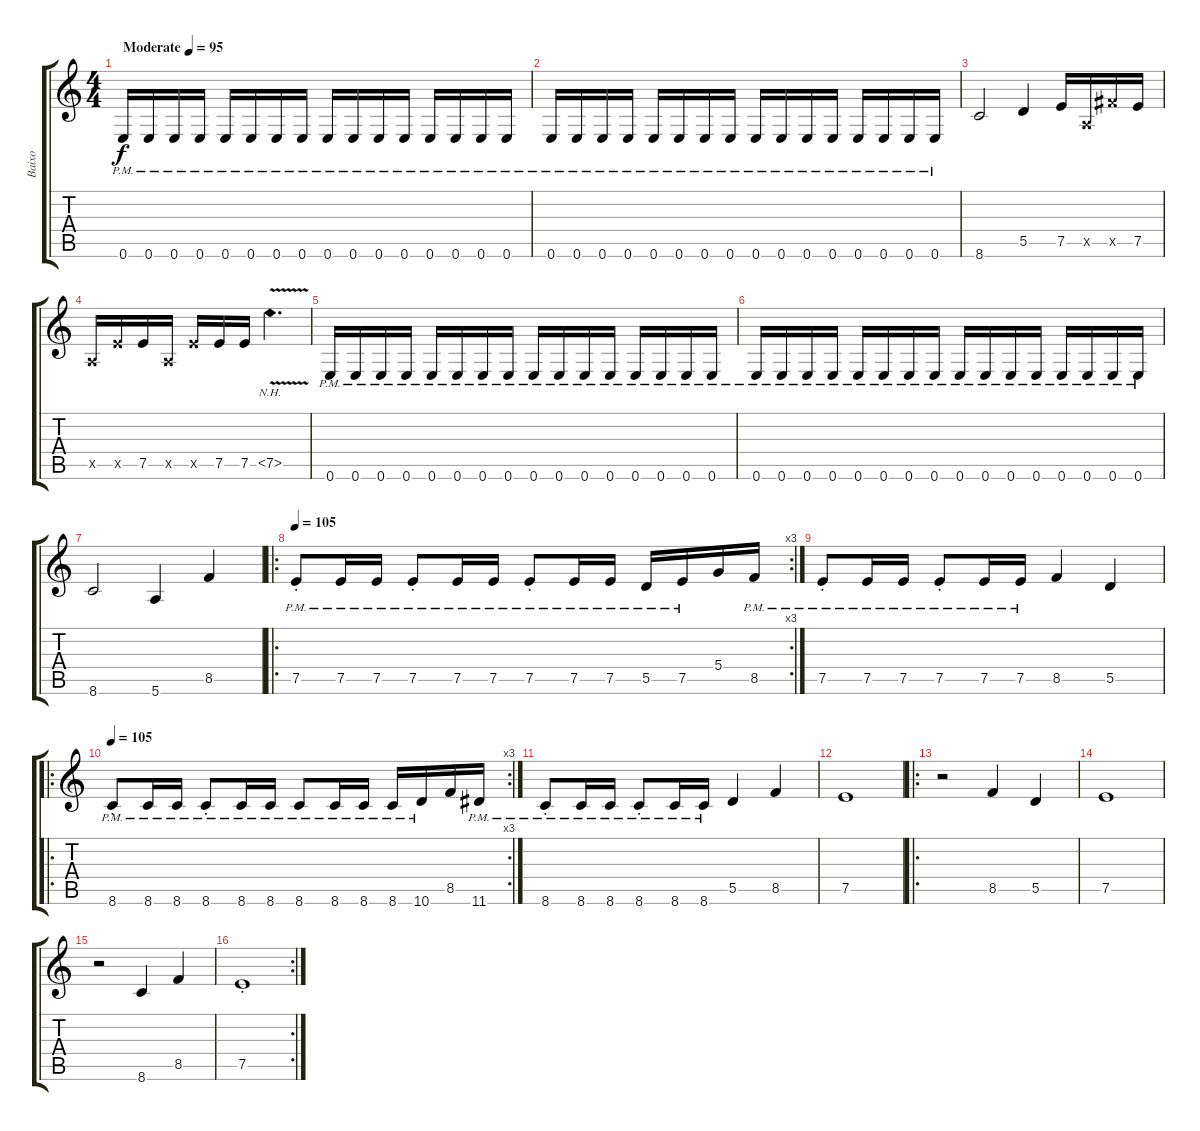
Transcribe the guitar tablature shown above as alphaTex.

\track ("Baixo" "Baixo") {instrument electricbasspick}
\staff {score tabs}
\tuning (E4 B3 G3 D3 A2 E2) {hide}
\ts (4 4)
\tempo (95 "Moderate")
\clef g2
\ks c
0.6{pm}.16{dy f instrument electricbasspick} 0.6{pm}.16 0.6{pm}.16 0.6{pm}.16 0.6{pm}.16 0.6{pm}.16 0.6{pm}.16 0.6{pm}.16 0.6{pm}.16 0.6{pm}.16 0.6{pm}.16 0.6{pm}.16 0.6{pm}.16 0.6{pm}.16 0.6{pm}.16 0.6{pm}.16 |
0.6{pm}.16 0.6{pm}.16 0.6{pm}.16 0.6{pm}.16 0.6{pm}.16 0.6{pm}.16 0.6{pm}.16 0.6{pm}.16 0.6{pm}.16 0.6{pm}.16 0.6{pm}.16 0.6{pm}.16 0.6{pm}.16 0.6{pm}.16 0.6{pm}.16 0.6{pm}.16 |
8.6.2 5.5.4 7.5.16 0.5{x}.16 9.5{x}.16 7.5.16 |
0.5{x}.16 7.5{x}.16 7.5.16 0.5{x}.16 7.5{x}.16 7.5.16 7.5.16 7.5{nh v}.4{d} |
0.6{pm}.16 0.6{pm}.16 0.6{pm}.16 0.6{pm}.16 0.6{pm}.16 0.6{pm}.16 0.6{pm}.16 0.6{pm}.16 0.6{pm}.16 0.6{pm}.16 0.6{pm}.16 0.6{pm}.16 0.6{pm}.16 0.6{pm}.16 0.6{pm}.16 0.6{pm}.16 |
0.6{pm}.16 0.6{pm}.16 0.6{pm}.16 0.6{pm}.16 0.6{pm}.16 0.6{pm}.16 0.6{pm}.16 0.6{pm}.16 0.6{pm}.16 0.6{pm}.16 0.6{pm}.16 0.6{pm}.16 0.6{pm}.16 0.6{pm}.16 0.6{pm}.16 0.6{pm}.16 |
8.6.2 5.6.4 8.5.4 |
\ro
\rc 3
\tempo 105
7.5{pm st}.8 7.5{pm}.16 7.5{pm}.16 7.5{pm st}.8 7.5{pm}.16 7.5{pm}.16 7.5{pm st}.8 7.5{pm}.16 7.5{pm}.16 5.5{pm}.16 7.5{pm}.16 5.4.16 8.5{pm}.16 |
7.5{pm st}.8 7.5{pm}.16 7.5{pm}.16 7.5{pm st}.8 7.5{pm}.16 7.5{pm}.16 8.5.4 5.5.4 |
\ro
\rc 3
\tempo 105
8.6{pm st}.8 8.6{pm}.16 8.6{pm}.16 8.6{pm st}.8 8.6{pm}.16 8.6{pm}.16 8.6{pm}.8 8.6{pm}.16 8.6{pm}.16 8.6{pm}.16 10.6{pm}.16 8.5.16 11.6{pm}.16 |
8.6{pm st}.8 8.6{pm}.16 8.6{pm}.16 8.6{pm st}.8 8.6{pm}.16 8.6{pm}.16 5.5.4 8.5.4 |
7.5.1 |
\ro
r.2 8.5.4 5.5.4 |
7.5.1 |
r.2 8.6.4 8.5.4 |
\rc 2
7.5{st}.1
